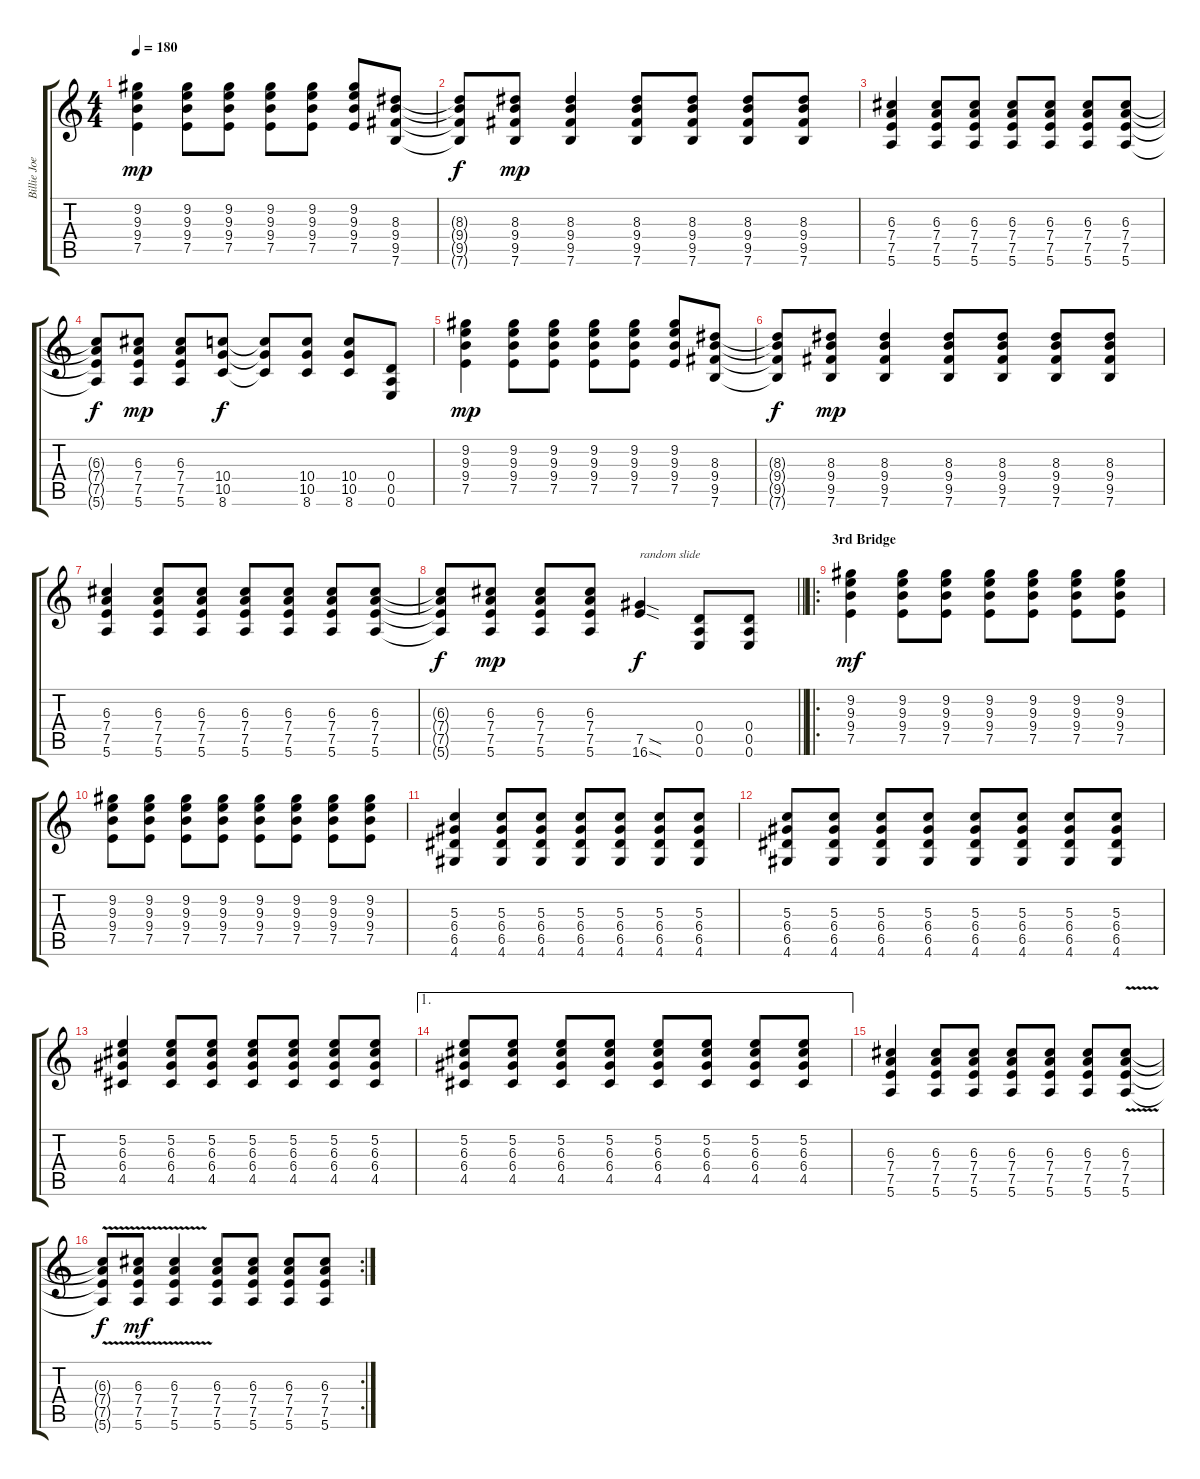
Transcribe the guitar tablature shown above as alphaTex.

\track ("Billie Joe Armstrong (Guitar 1)" "Billie Joe") {instrument distortionguitar}
\staff {score tabs}
\tuning (E4 B3 G3 D3 A2 E2) {hide}
\ts (4 4)
\tempo 180
\clef g2
\ks c
(9.2 9.3 9.4 7.5).4{dy mp} (9.2 9.3 9.4 7.5).8 (9.2 9.3 9.4 7.5).8 (9.2 9.3 9.4 7.5).8 (9.2 9.3 9.4 7.5).8 (9.2 9.3 9.4 7.5).8 (8.3 9.4 9.5 7.6).8 |
(8.3{t} 9.4{t} 9.5{t} 7.6{t}).8{dy f} (8.3 9.4 9.5 7.6).8{dy mp} (8.3 9.4 9.5 7.6).4 (8.3 9.4 9.5 7.6).8 (8.3 9.4 9.5 7.6).8 (8.3 9.4 9.5 7.6).8 (8.3 9.4 9.5 7.6).8 |
(6.3 7.4 7.5 5.6).4 (6.3 7.4 7.5 5.6).8 (6.3 7.4 7.5 5.6).8 (6.3 7.4 7.5 5.6).8 (6.3 7.4 7.5 5.6).8 (6.3 7.4 7.5 5.6).8 (6.3 7.4 7.5 5.6).8 |
(6.3{t} 7.4{t} 7.5{t} 5.6{t}).8{dy f} (6.3 7.4 7.5 5.6).8{dy mp} (6.3 7.4 7.5 5.6).8 (10.4 10.5 8.6).8{dy f} (10.4{t} 10.5{t} 8.6{t}).8 (10.4 10.5 8.6).8 (10.4 10.5 8.6).8 (0.4 0.5 0.6).8 |
(9.2 9.3 9.4 7.5).4{dy mp} (9.2 9.3 9.4 7.5).8 (9.2 9.3 9.4 7.5).8 (9.2 9.3 9.4 7.5).8 (9.2 9.3 9.4 7.5).8 (9.2 9.3 9.4 7.5).8 (8.3 9.4 9.5 7.6).8 |
(8.3{t} 9.4{t} 9.5{t} 7.6{t}).8{dy f} (8.3 9.4 9.5 7.6).8{dy mp} (8.3 9.4 9.5 7.6).4 (8.3 9.4 9.5 7.6).8 (8.3 9.4 9.5 7.6).8 (8.3 9.4 9.5 7.6).8 (8.3 9.4 9.5 7.6).8 |
(6.3 7.4 7.5 5.6).4 (6.3 7.4 7.5 5.6).8 (6.3 7.4 7.5 5.6).8 (6.3 7.4 7.5 5.6).8 (6.3 7.4 7.5 5.6).8 (6.3 7.4 7.5 5.6).8 (6.3 7.4 7.5 5.6).8 |
\barLineRight lightlight
(6.3{t} 7.4{t} 7.5{t} 5.6{t}).8{dy f} (6.3 7.4 7.5 5.6).8{dy mp} (6.3 7.4 7.5 5.6).8 (6.3 7.4 7.5 5.6).8 (7.5{sod} 16.6{sod}).4{txt "random slide" dy f volume 14 balance 10} (0.4 0.5 0.6).8 (0.4 0.5 0.6).8 |
\ro
\section ("" "3rd Bridge")
(9.2 9.3 9.4 7.5).4{dy mf} (9.2 9.3 9.4 7.5).8 (9.2 9.3 9.4 7.5).8 (9.2 9.3 9.4 7.5).8 (9.2 9.3 9.4 7.5).8 (9.2 9.3 9.4 7.5).8 (9.2 9.3 9.4 7.5).8 |
(9.2 9.3 9.4 7.5).8 (9.2 9.3 9.4 7.5).8 (9.2 9.3 9.4 7.5).8 (9.2 9.3 9.4 7.5).8 (9.2 9.3 9.4 7.5).8 (9.2 9.3 9.4 7.5).8 (9.2 9.3 9.4 7.5).8 (9.2 9.3 9.4 7.5).8 |
(5.3 6.4 6.5 4.6).4 (5.3 6.4 6.5 4.6).8 (5.3 6.4 6.5 4.6).8 (5.3 6.4 6.5 4.6).8 (5.3 6.4 6.5 4.6).8 (5.3 6.4 6.5 4.6).8 (5.3 6.4 6.5 4.6).8 |
(5.3 6.4 6.5 4.6).8 (5.3 6.4 6.5 4.6).8 (5.3 6.4 6.5 4.6).8 (5.3 6.4 6.5 4.6).8 (5.3 6.4 6.5 4.6).8 (5.3 6.4 6.5 4.6).8 (5.3 6.4 6.5 4.6).8 (5.3 6.4 6.5 4.6).8 |
(5.2 6.3 6.4 4.5).4 (5.2 6.3 6.4 4.5).8 (5.2 6.3 6.4 4.5).8 (5.2 6.3 6.4 4.5).8 (5.2 6.3 6.4 4.5).8 (5.2 6.3 6.4 4.5).8 (5.2 6.3 6.4 4.5).8 |
\ae 1
(5.2 6.3 6.4 4.5).8 (5.2 6.3 6.4 4.5).8 (5.2 6.3 6.4 4.5).8 (5.2 6.3 6.4 4.5).8 (5.2 6.3 6.4 4.5).8 (5.2 6.3 6.4 4.5).8 (5.2 6.3 6.4 4.5).8 (5.2 6.3 6.4 4.5).8 |
(6.3 7.4 7.5 5.6).4 (6.3 7.4 7.5 5.6).8 (6.3 7.4 7.5 5.6).8 (6.3 7.4 7.5 5.6).8 (6.3 7.4 7.5 5.6).8 (6.3 7.4 7.5 5.6).8 (6.3 7.4 7.5{v} 5.6{v}).8 |
\rc 2
(6.3{t} 7.4{t} 7.5{t} 5.6{t}).8{dy f} (6.3 7.4{v} 7.5{v} 5.6).8{dy mf} (6.3 7.4{v} 7.5{v} 5.6).4 (6.3 7.4 7.5 5.6).8 (6.3 7.4 7.5 5.6).8 (6.3 7.4 7.5 5.6).8 (6.3 7.4 7.5 5.6).8
